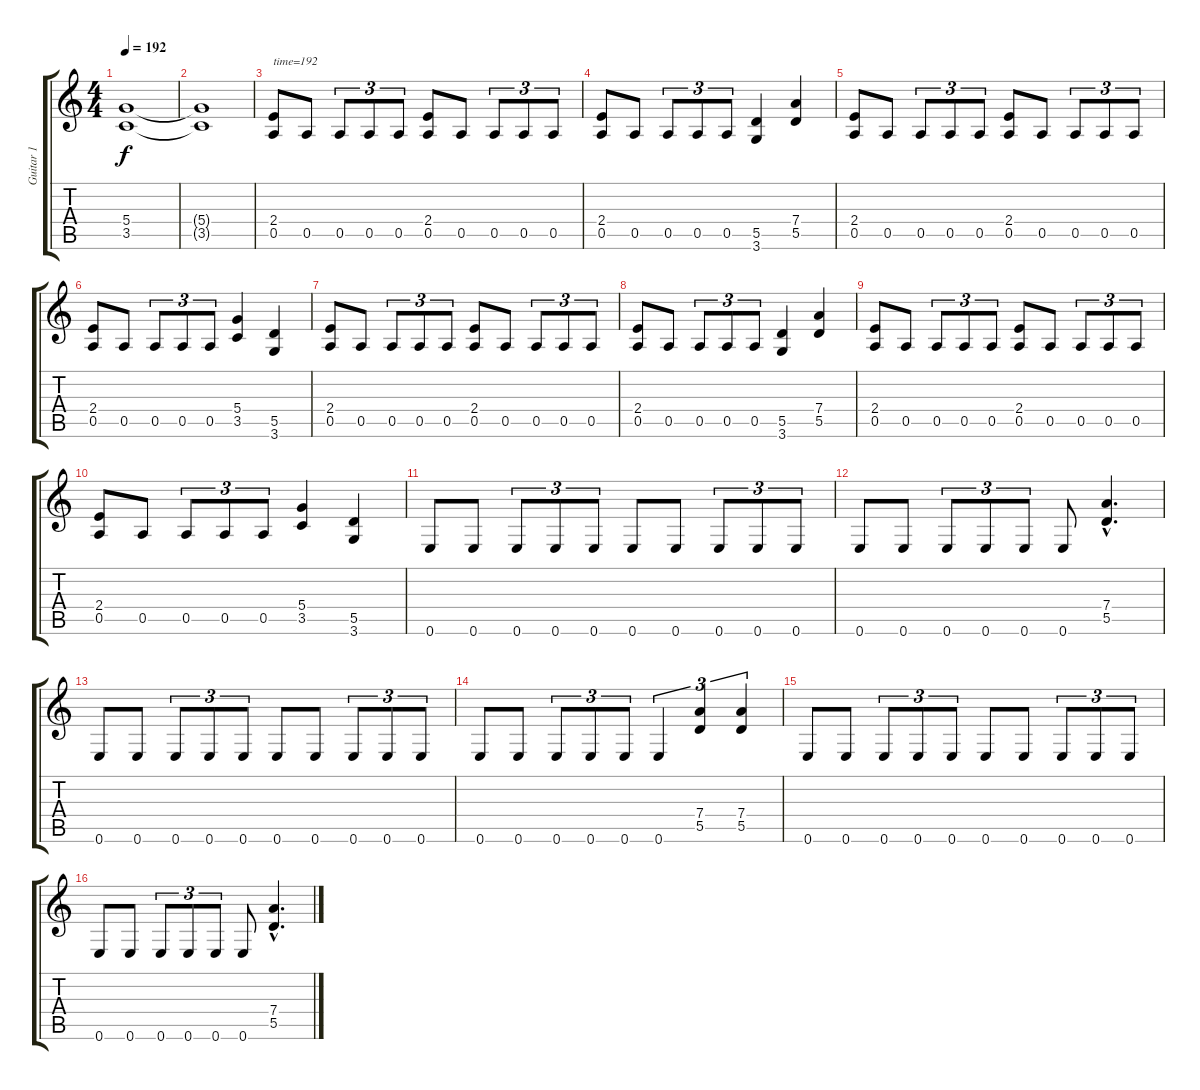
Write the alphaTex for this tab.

\track ("Guitar 1" "Guitar 1") {instrument overdrivenguitar}
\staff {score tabs}
\tuning (E4 B3 G3 D3 A2 E2) {hide}
\ts (4 4)
\tempo 192
\clef g2
\ks c
(5.4{t} 3.5{t}).1{dy f} |
(5.4{t} 3.5{t}).1 |
(2.4 0.5).8{txt "time=192"} 0.5.8 0.5.8{tu (3 2)} 0.5.8{tu (3 2)} 0.5.8{tu (3 2)} (2.4 0.5).8 0.5.8 0.5.8{tu (3 2)} 0.5.8{tu (3 2)} 0.5.8{tu (3 2)} |
(2.4 0.5).8 0.5.8 0.5.8{tu (3 2)} 0.5.8{tu (3 2)} 0.5.8{tu (3 2)} (5.5 3.6).4 (7.4 5.5).4 |
(2.4 0.5).8 0.5.8 0.5.8{tu (3 2)} 0.5.8{tu (3 2)} 0.5.8{tu (3 2)} (2.4 0.5).8 0.5.8 0.5.8{tu (3 2)} 0.5.8{tu (3 2)} 0.5.8{tu (3 2)} |
(2.4 0.5).8 0.5.8 0.5.8{tu (3 2)} 0.5.8{tu (3 2)} 0.5.8{tu (3 2)} (5.4 3.5).4 (5.5 3.6).4 |
(2.4 0.5).8 0.5.8 0.5.8{tu (3 2)} 0.5.8{tu (3 2)} 0.5.8{tu (3 2)} (2.4 0.5).8 0.5.8 0.5.8{tu (3 2)} 0.5.8{tu (3 2)} 0.5.8{tu (3 2)} |
(2.4 0.5).8 0.5.8 0.5.8{tu (3 2)} 0.5.8{tu (3 2)} 0.5.8{tu (3 2)} (5.5 3.6).4 (7.4 5.5).4 |
(2.4 0.5).8 0.5.8 0.5.8{tu (3 2)} 0.5.8{tu (3 2)} 0.5.8{tu (3 2)} (2.4 0.5).8 0.5.8 0.5.8{tu (3 2)} 0.5.8{tu (3 2)} 0.5.8{tu (3 2)} |
(2.4 0.5).8 0.5.8 0.5.8{tu (3 2)} 0.5.8{tu (3 2)} 0.5.8{tu (3 2)} (5.4 3.5).4 (5.5 3.6).4 |
0.6.8 0.6.8 0.6.8{tu (3 2)} 0.6.8{tu (3 2)} 0.6.8{tu (3 2)} 0.6.8 0.6.8 0.6.8{tu (3 2)} 0.6.8{tu (3 2)} 0.6.8{tu (3 2)} |
0.6.8 0.6.8 0.6.8{tu (3 2)} 0.6.8{tu (3 2)} 0.6.8{tu (3 2)} 0.6.8 (7.4{hac} 5.5{hac}).4{d} |
0.6.8 0.6.8 0.6.8{tu (3 2)} 0.6.8{tu (3 2)} 0.6.8{tu (3 2)} 0.6.8 0.6.8 0.6.8{tu (3 2)} 0.6.8{tu (3 2)} 0.6.8{tu (3 2)} |
0.6.8 0.6.8 0.6.8{tu (3 2)} 0.6.8{tu (3 2)} 0.6.8{tu (3 2)} 0.6.4{tu (3 2)} (7.4 5.5).4{tu (3 2)} (7.4 5.5).4{tu (3 2)} |
0.6.8 0.6.8 0.6.8{tu (3 2)} 0.6.8{tu (3 2)} 0.6.8{tu (3 2)} 0.6.8 0.6.8 0.6.8{tu (3 2)} 0.6.8{tu (3 2)} 0.6.8{tu (3 2)} |
0.6.8 0.6.8 0.6.8{tu (3 2)} 0.6.8{tu (3 2)} 0.6.8{tu (3 2)} 0.6.8 (7.4{hac} 5.5{hac}).4{d}
